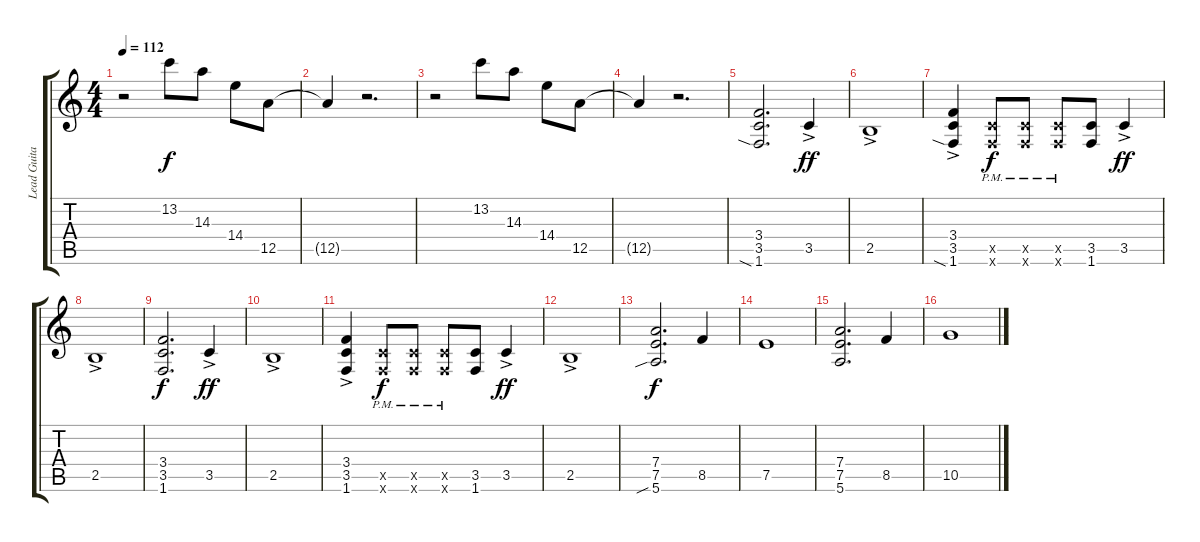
\track ("Lead Guitar" "Lead Guita") {instrument distortionguitar}
\staff {score tabs}
\tuning (E4 B3 G3 D3 A2 E2) {hide}
\ts (4 4)
\tempo 112
\clef g2
\ks c
r.2{dy f} 13.2.8 14.3.8 14.4.8 12.5.8 |
12.5{t}.4 r.2{d} |
r.2 13.2.8 14.3.8 14.4.8 12.5.8 |
12.5{t}.4 r.2{d} |
(3.4 3.5 1.6{sia}).2{d} 3.5{ac}.4{dy ff} |
2.5{ac}.1 |
(3.4{ac} 3.5{ac} 1.6{sia ac}).4 (3.5{pm x} 1.6{pm x}).8{dy f} (3.5{pm x} 1.6{pm x}).8 (3.5{pm x} 1.6{pm x}).8 (3.5 1.6).8 3.5{ac}.4{dy ff} |
2.5{ac}.1 |
(3.4 3.5 1.6).2{d dy f} 3.5{ac}.4{dy ff} |
2.5{ac}.1 |
(3.4{ac} 3.5{ac} 1.6{ac}).4 (3.5{pm x} 1.6{pm x}).8{dy f} (3.5{pm x} 1.6{pm x}).8 (3.5{pm x} 1.6{pm x}).8 (3.5 1.6).8 3.5{ac}.4{dy ff} |
2.5{ac}.1 |
(7.4 7.5 5.6{sib}).2{d dy f} 8.5.4 |
7.5.1 |
(7.4 7.5 5.6).2{d} 8.5.4 |
10.5.1
